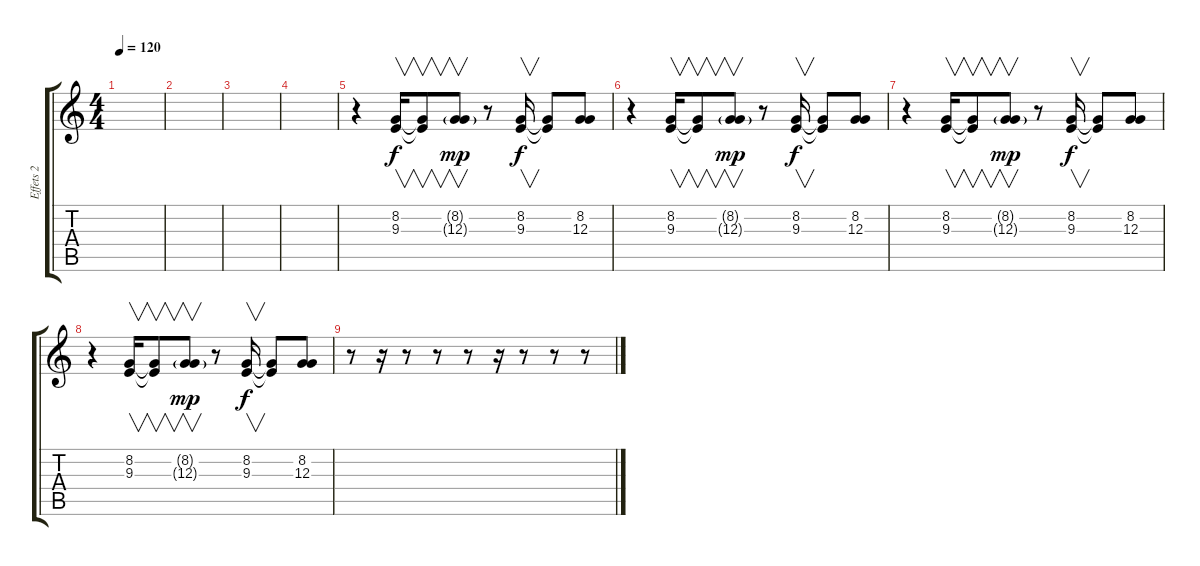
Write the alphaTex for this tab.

\track ("Effets 2" "Effets 2") {instrument baritonesax}
\staff {score tabs}
\tuning (E4 B3 G3 D3 A2 E2) {hide}
\ts (4 4)
\tempo 120
\clef g2
\ks c
|
|
|
|
r.4 (8.2 9.3).16{v} (8.2{t} 9.3{t}).8{v} (8.2{g} 12.3{g}).8{v dy mp} r.8 (8.2 9.3).16{v dy f} (8.2{t} 9.3{t}).8 (8.2 12.3).8 |
r.4 (8.2 9.3).16{v} (8.2{t} 9.3{t}).8{v} (8.2{g} 12.3{g}).8{v dy mp} r.8 (8.2 9.3).16{v dy f} (8.2{t} 9.3{t}).8 (8.2 12.3).8 |
r.4 (8.2 9.3).16{v} (8.2{t} 9.3{t}).8{v} (8.2{g} 12.3{g}).8{v dy mp} r.8 (8.2 9.3).16{v dy f} (8.2{t} 9.3{t}).8 (8.2 12.3).8 |
r.4 (8.2 9.3).16{v} (8.2{t} 9.3{t}).8{v} (8.2{g} 12.3{g}).8{v dy mp} r.8 (8.2 9.3).16{v dy f} (8.2{t} 9.3{t}).8 (8.2 12.3).8 |
r.8 r.16 r.8 r.8 r.8 r.16 r.8 r.8 r.8
